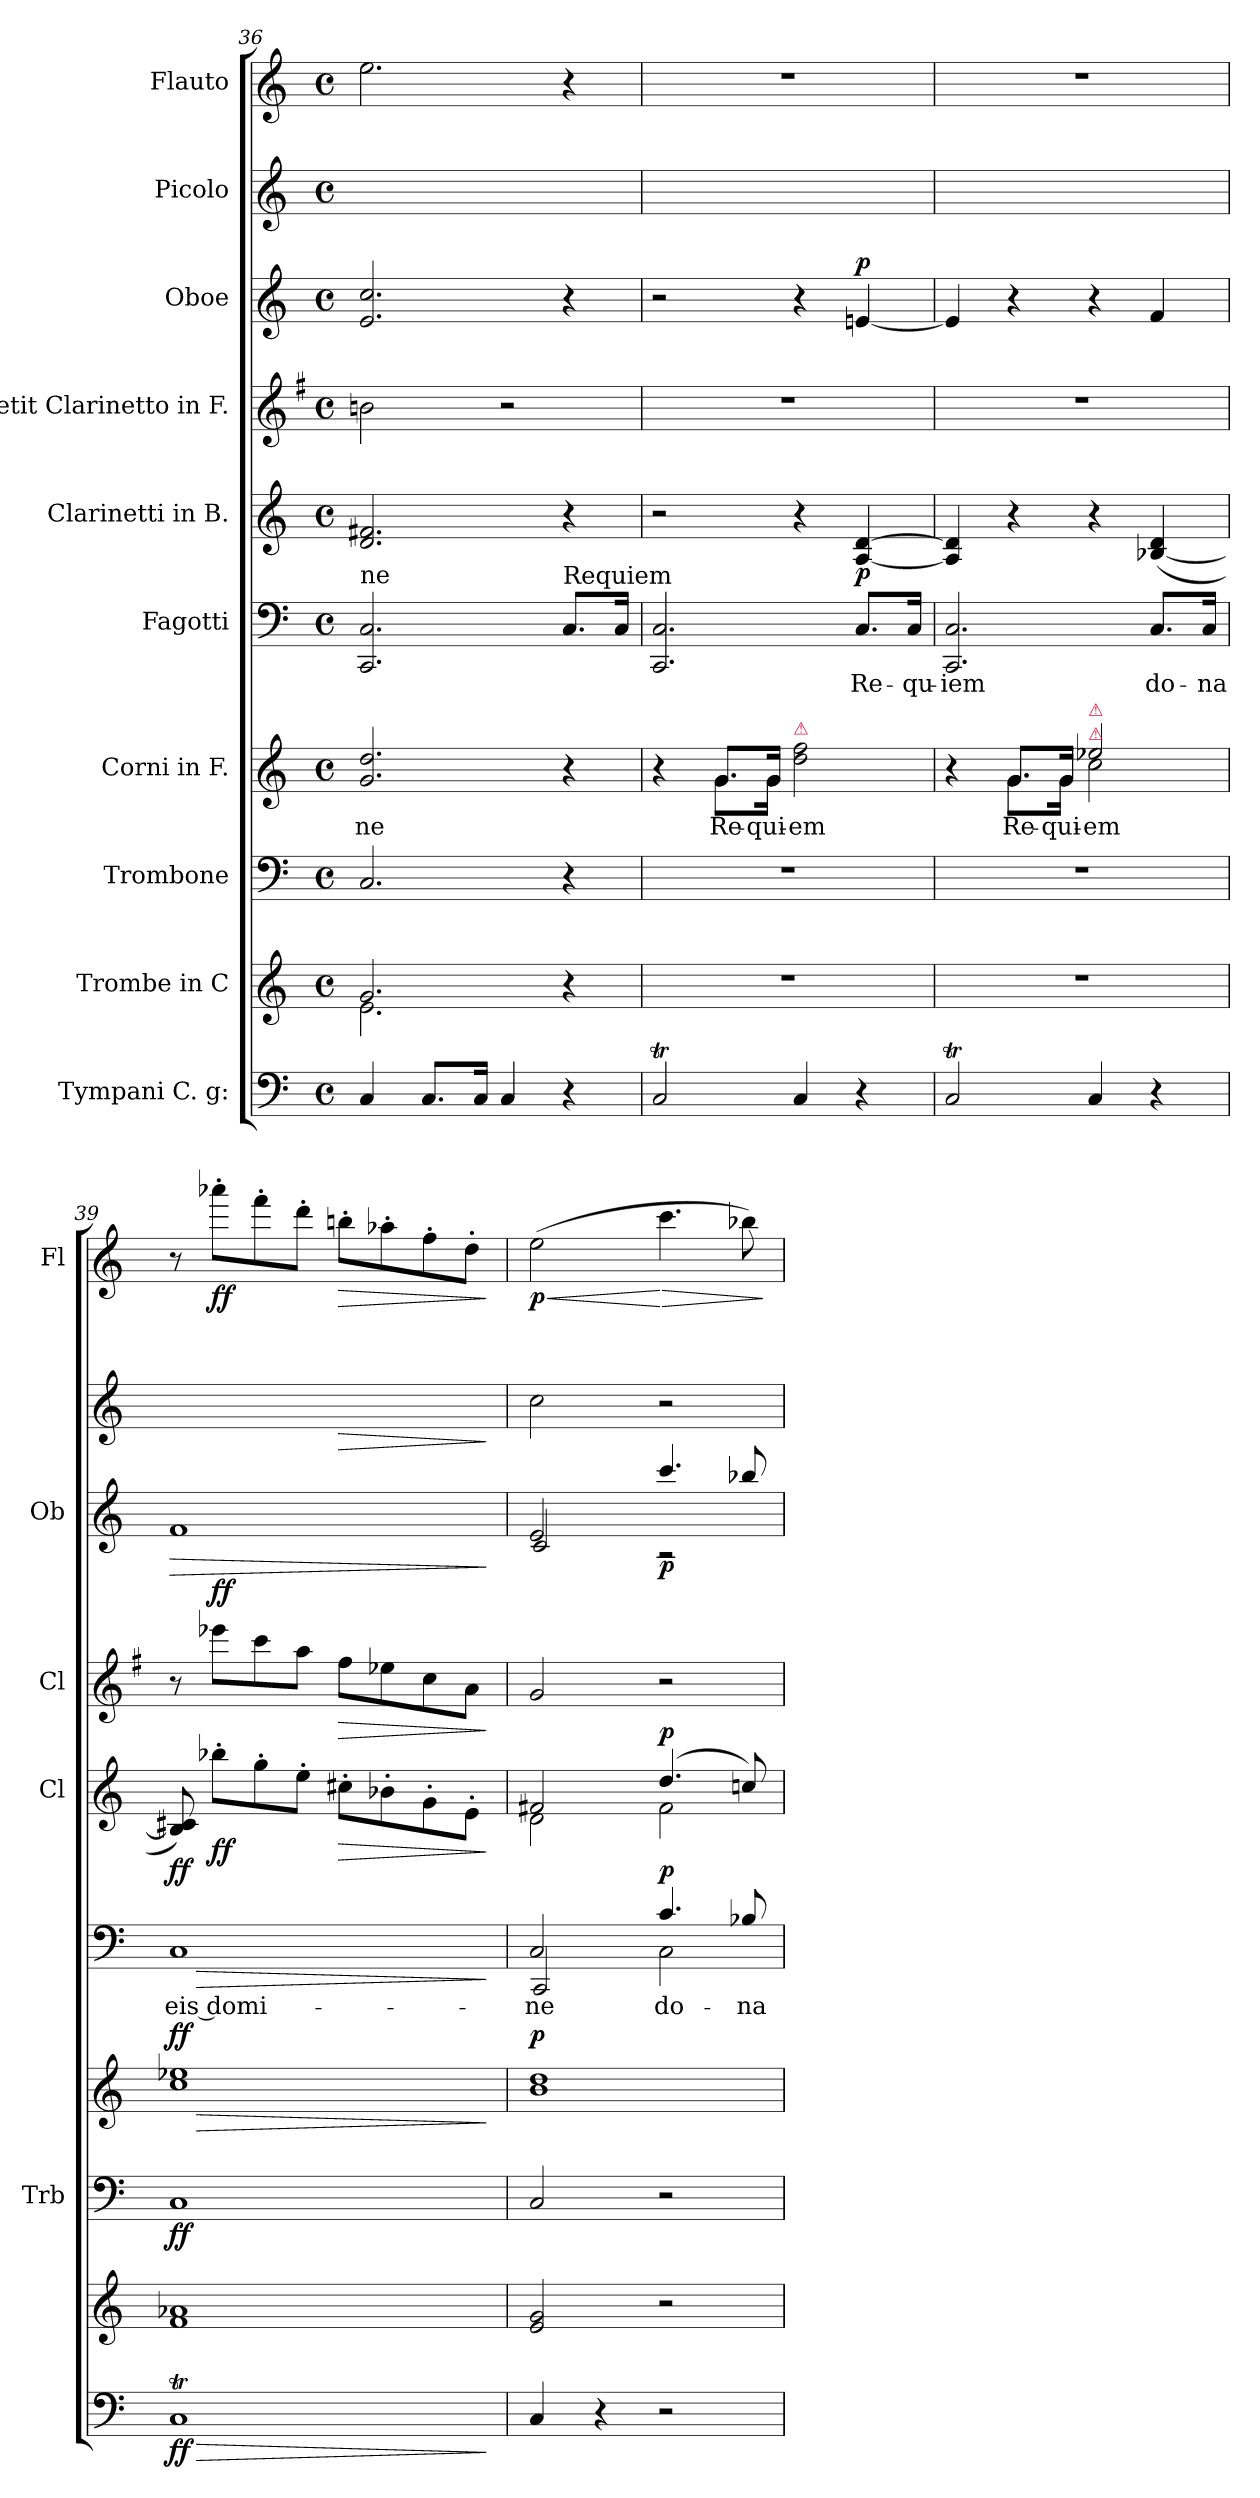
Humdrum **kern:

**kern	**dynam	**kern	**kern	**dynam	**kern	**text	**dynam	**kern	**text	**dynam	**kern	**dynam	**kern	**dynam	**kern	**dynam	**kern	**dynam	**kern	**dynam
*part10	*part10	*part9	*part8	*part8	*part7	*part7	*part7	*part6	*part6	*part6	*part5	*part5	*part4	*part4	*part3	*part3	*part2	*part2	*part1	*part1
*staff10	*staff10	*staff9	*staff8	*staff8	*staff7	*staff7	*staff7	*staff6	*staff6	*staff6	*staff5	*staff5	*staff4	*staff4	*staff3	*staff3	*staff2	*staff2	*staff1	*staff1
*I"Tympani C. g:	*	*I"Trombe in C	*I"Trombone	*	*I"Corni in F.	*	*	*I"Fagotti	*	*	*I"Clarinetti in B.	*	*I"Petit Clarinetto in F.	*	*I"Oboe	*	*I"Picolo	*	*I"Flauto	*
*	*	*	*I'Trb	*	*	*	*	*	*	*	*I'Cl	*	*I'Cl	*	*I'Ob	*	*	*	*I'Fl	*
*clefF4	*	*clefG2	*clefF4	*	*clefG2	*	*	*clefF4	*	*	*clefG2	*	*clefG2	*	*clefG2	*	*clefG2	*	*clefG2	*
*	*	*	*	*	*ITrd4c7	*	*	*	*	*	*ITrd1c2	*	*ITrd4c7	*	*	*	*	*	*	*
*k[]	*	*k[]	*k[]	*	*k[b-]	*	*	*k[]	*	*	*k[b-e-]	*	*k[]	*	*k[]	*	*k[]	*	*k[]	*
*M4/4	*	*M4/4	*M4/4	*	*M4/4	*	*	*M4/4	*	*	*M4/4	*	*M4/4	*	*M4/4	*	*M4/4	*	*M4/4	*
*met(c)	*	*met(c)	*met(c)	*	*met(c)	*	*	*met(c)	*	*	*met(c)	*	*met(c)	*	*met(c)	*	*met(c)	*	*met(c)	*
=36	=36	=36	=36	=36	=36	=36	=36	=36	=36	=36	=36	=36	=36	=36	=36	=36	=36	=36	=36	=36
*	*	*^	*	*	*	*	*	*	*	*	*	*	*	*	*	*	*	*	*	*
!	!	!	!	!	!	!	!	!	!LO:TX:a:t=ne	!	!	!	!	!	!	!	!	!	!	!	!
4C/	.	2.g/	2.e\	2.C/	.	2.c/ 2.g/	ne	.	2.CC/ 2.C/	.	.	2.c/ 2.en/	.	2en\	.	2.e/ 2.cc/	.	2.ee\yy	.	2.ee\	.
8.C/L	.	.	.	.	.	.	.	.	.	.	.	.	.	.	.	.	.	.	.	.	.
16C/Jk	.	.	.	.	.	.	.	.	.	.	.	.	.	.	.	.	.	.	.	.	.
4C/	.	.	.	.	.	.	.	.	.	.	.	.	.	2r	.	.	.	.	.	.	.
!	!	!	!	!	!	!	!	!	!LO:TX:a:t=Requiem	!	!	!	!	!	!	!	!	!	!	!	!
4r	.	4r	4ryy	4r	.	4r	.	.	8.C/L	.	.	4r	.	.	.	4r	.	4ryy	.	4r	.
.	.	.	.	.	.	.	.	.	16C/Jk	.	.	.	.	.	.	.	.	.	.	.	.
*	*	*v	*v	*	*	*	*	*	*	*	*	*	*	*	*	*	*	*	*	*	*
=37	=37	=37	=37	=37	=37	=37	=37	=37	=37	=37	=37	=37	=37	=37	=37	=37	=37	=37	=37	=37
*	*	*	*	*	*^	*	*	*	*	*	*	*	*	*	*	*	*	*	*	*
2CT/	.	1r	1r	.	4r	4ryy	.	.	2.CC/ 2.C/	.	.	2r	.	1r	.	2r	.	1ryy	.	1r	.
.	.	.	.	.	8.c/L	8.c\L	Re-	.	.	.	.	.	.	.	.	.	.	.	.	.	.
.	.	.	.	.	16c/Jk	16c\Jk	-qui-	.	.	.	.	.	.	.	.	.	.	.	.	.	.
!	!	!	!	!	!LO:TX:a:color=crimson:t=⚠	!	!	!	!	!	!	!	!	!	!	!	!	!	!	!	!
4C/	.	.	.	.	2g\ 2b-\	2ryy	-em	.	.	.	.	4r	.	.	.	4r	.	.	.	.	.
!	!	!	!	!	!	!	!	!	!	!	!	!	!	!	!	!	!LO:DY:a	!	!	!	!
4r	.	.	.	.	.	.	.	.	8.C/L	Re-	.	[4G/ [4c/	p	.	.	[4en/	p	.	.	.	.
.	.	.	.	.	.	.	.	.	16C/Jk	-qu-	.	.	.	.	.	.	.	.	.	.	.
=38	=38	=38	=38	=38	=38	=38	=38	=38	=38	=38	=38	=38	=38	=38	=38	=38	=38	=38	=38	=38	=38
2CT/	.	1r	1r	.	4r	4ryy	.	.	2.CC/ 2.C/	-iem	.	4G]/ 4c]/	.	1r	.	4e/]	.	1ryy	.	1r	.
!	!	!	!	!	!	!	!LO:LY:i	!	!	!	!	!	!	!	!	!	!	!	!	!	!
.	.	.	.	.	8.c/L	8.c\L	Re-	.	.	.	.	4r	.	.	.	4r	.	.	.	.	.
!	!	!	!	!	!	!	!LO:LY:i	!	!	!	!	!	!	!	!	!	!	!	!	!	!
.	.	.	.	.	16c/Jk	16c\Jk	-qui-	.	.	.	.	.	.	.	.	.	.	.	.	.	.
!	!	!	!	!	!LO:TX:a:color=crimson:t=⚠	!	!	!	!	!	!	!	!	!	!	!	!	!	!	!	!
!	!	!	!	!	!LO:TX:a:color=crimson:t=⚠	!	!	!	!	!	!	!	!	!	!	!	!	!	!	!	!
!	!	!	!	!	!	!	!LO:LY:i	!	!	!	!	!	!	!	!	!	!	!	!	!	!
4C/	.	.	.	.	2a-X/	2f\	-em	.	.	.	.	4r	.	.	.	4r	.	.	.	.	.
4r	.	.	.	.	.	.	.	.	8.C/L	do-	.	([4A-X/ 4c/	.	.	.	4f/	.	.	.	.	.
.	.	.	.	.	.	.	.	.	16C/Jk	-na	.	.	.	.	.	.	.	.	.	.	.
*	*	*	*	*	*v	*v	*	*	*	*	*	*	*	*	*	*	*	*	*	*	*
=39	=39	=39	=39	=39	=39	=39	=39	=39	=39	=39	=39	=39	=39	=39	=39	=39	=39	=39	=39	=39
!	!LO:HP:b	!	!	!	!	!	!LO:HP:b	!	!	!LO:HP:b	!	!	!	!	!	!LO:HP:b	!	!	!	!
!	!	!	!	!	!	!	!LO:DY:n=1:b	!	!	!LO:DY:n=1:b	!	!	!	!	!	!	!	!	!	!
1CT	> ff	1f 1a-X	1C	ff	1f 1a-X	.	> ff	1C	eis domi-	> ff	8A-]/ 8Bn/)	.	8r	.	1f	>	8ryy	.	8r	.
!	!	!	!	!	!	!	!	!	!	!	!	!	!	!LO:DY:a	!	!	!	!	!	!LO:DY:b
.	.	.	.	.	.	.	.	.	.	.	8aa-X'\L	ff	8aa-X\L	ff	.	.	8aaa-X'\Lyy	.	8aaa-X'\L	ff
.	.	.	.	.	.	.	.	.	.	.	8ff'\	.	8ff\	.	.	.	8fff'\yy	.	8fff'\	.
.	.	.	.	.	.	.	.	.	.	.	8dd'\J	.	8dd\J	.	.	.	8ddd'\Jyy	.	8ddd'\J	.
!	!	!	!	!	!	!	!	!	!	!	!	!LO:HP:b	!	!LO:HP:b	!	!	!	!LO:HP:b	!	!LO:HP:b
.	.	.	.	.	.	.	.	.	.	.	8bn'\L	>	8b\L	>	.	.	8bbn'\Lyy	>	8bbn'\L	>
.	.	.	.	.	.	.	.	.	.	.	8a-X'\	.	8a-X\	.	.	.	8aa-X'\yy	.	8aa-X'\	.
.	.	.	.	.	.	.	.	.	.	.	8f'\	.	8f\	.	.	.	8ff'\yy	.	8ff'\	.
.	.	.	.	.	.	.	.	.	.	.	8d'\J	.	8d\J	.	.	.	8dd'\Jyy	.	8dd'\J	.
.	]	.	.	.	.	.	]	.	.	]	.	]	.	]	.	]	.	]	.	]
=40	=40	=40	=40	=40	=40	=40	=40	=40	=40	=40	=40	=40	=40	=40	=40	=40	=40	=40	=40	=40
*	*	*	*	*	*	*	*	*^	*	*	*^	*	*	*	*^	*	*	*	*	*
!	!	!	!	!	!	!	!LO:DY:b	!	!	!	!	!	!	!	!	!	!	!	!	!	!	!	!LO:HP:b
!	!	!	!	!	!	!	!	!	!	!	!	!	!	!	!	!	!	!	!	!	!	!	!LO:DY:n=1:b
4C/	.	2e/ 2g/	2C/	.	1e 1g	.	p	2C/	2CC/	-ne	.	2en/	2c\	.	2c/	.	2e/	2c/	.	2cc\	.	(2ee\	< p
4r	.	.	.	.	.	.	.	.	.	.	.	.	.	.	.	.	.	.	.	.	.	.	.
!	!	!	!	!	!	!	!	!	!	!	!LO:DY:b	!	!	!LO:DY:a	!	!	!	!	!	!	!	!	!LO:HP:n=1:b
2r	.	2r	2r	.	.	.	.	4.c/	2C\	do-	p	(4.cc/	2e\	p	2r	.	4.ccc/	2r	p	2r	.	4.ccc\	[ >
.	.	.	.	.	.	.	.	8B-X/	.	-na	.	8b-X/)	.	.	.	.	8bb-X/	.	.	.	.	8bb-X\)	.
*	*	*	*	*	*	*	*	*v	*v	*	*	*	*	*	*	*	*v	*v	*	*	*	*	*
*	*	*	*	*	*	*	*	*	*	*	*v	*v	*	*	*	*	*	*	*	*	*
.	.	.	.	.	.	.	.	.	.	.	.	.	.	.	.	.	.	.	.	]
=	=	=	=	=	=	=	=	=	=	=	=	=	=	=	=	=	=	=	=	=
*-	*-	*-	*-	*-	*-	*-	*-	*-	*-	*-	*-	*-	*-	*-	*-	*-	*-	*-	*-	*-
